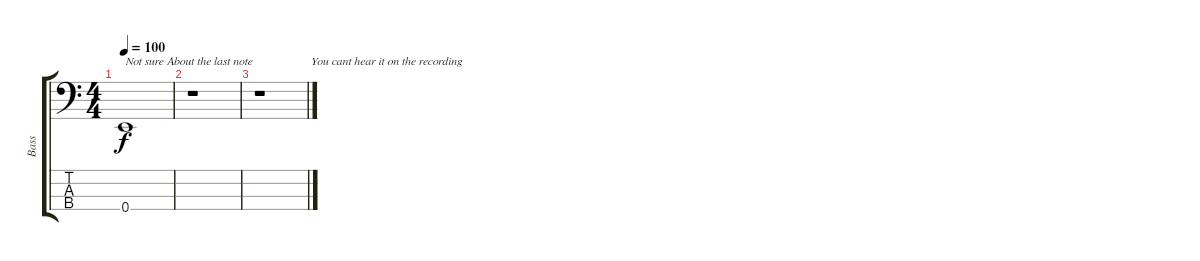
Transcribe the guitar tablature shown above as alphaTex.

\track ("Bass" "Bass") {instrument electricbassfinger}
\staff {score tabs}
\tuning (G2 D2 A1 E1) {hide}
\ts (4 4)
\tempo 100
\clef f4
\ks c
0.4.1{txt "Not sure About the last note " dy f} |
r.1 |
r.1{txt "                 You cant hear it on the recording"}
